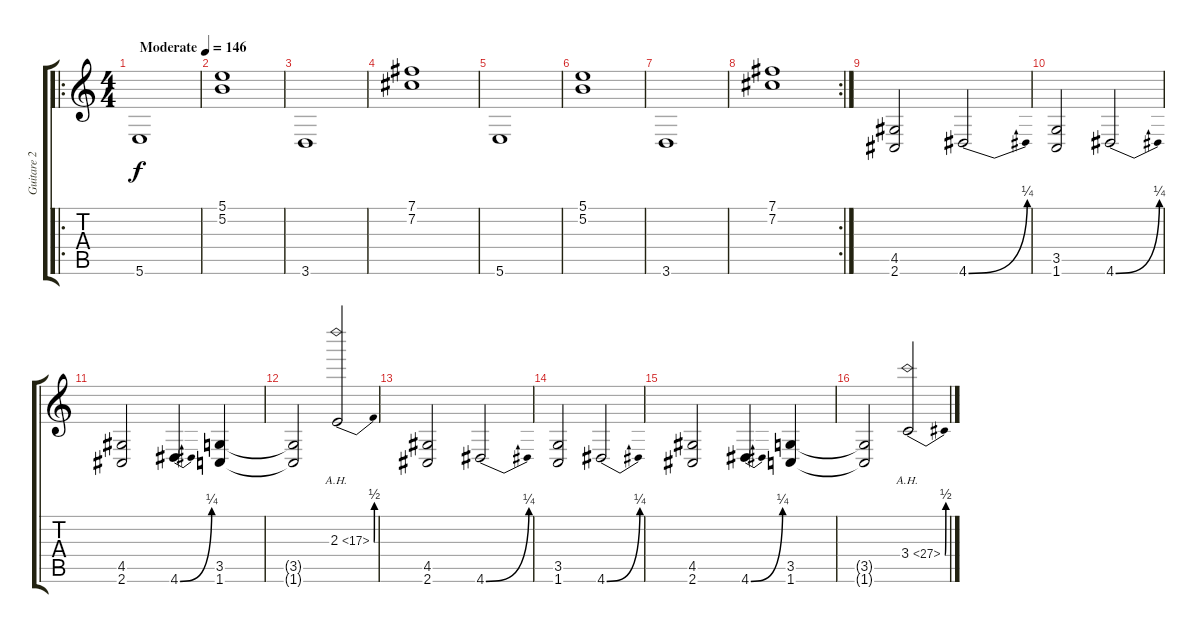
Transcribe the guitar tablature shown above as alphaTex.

\track ("Guitare 2" "Guitare 2") {instrument distortionguitar}
\staff {score tabs}
\tuning (B3 Gb3 D3 A2 E2 B1) {hide}
\ro
\ts (4 4)
\tempo (146 "Moderate")
\clef g2
\ks c
5.6.1{dy f instrument distortionguitar} |
(5.1 5.2).1 |
3.6.1 |
(7.1 7.2).1 |
5.6.1 |
(5.1 5.2).1 |
3.6.1 |
\rc 2
(7.1 7.2).1 |
(4.5 2.6).2 4.6{be (bend 0 0 60 1)}.2 |
(3.5 1.6).2 4.6{be (bend 0 0 60 1)}.2 |
(4.5 2.6).2 4.6{be (bend 0 0 60 1)}.4 (3.5 1.6).4 |
(3.5{t} 1.6{t}).2 2.3{be (bend 0 0 60 2) ah 15}.2 |
(4.5 2.6).2 4.6{be (bend 0 0 60 1)}.2 |
(3.5 1.6).2 4.6{be (bend 0 0 60 1)}.2 |
(4.5 2.6).2 4.6{be (bend 0 0 60 1)}.4 (3.5 1.6).4 |
(3.5{t} 1.6{t}).2 3.4{be (bend 0 0 60 2) ah 24}.2
